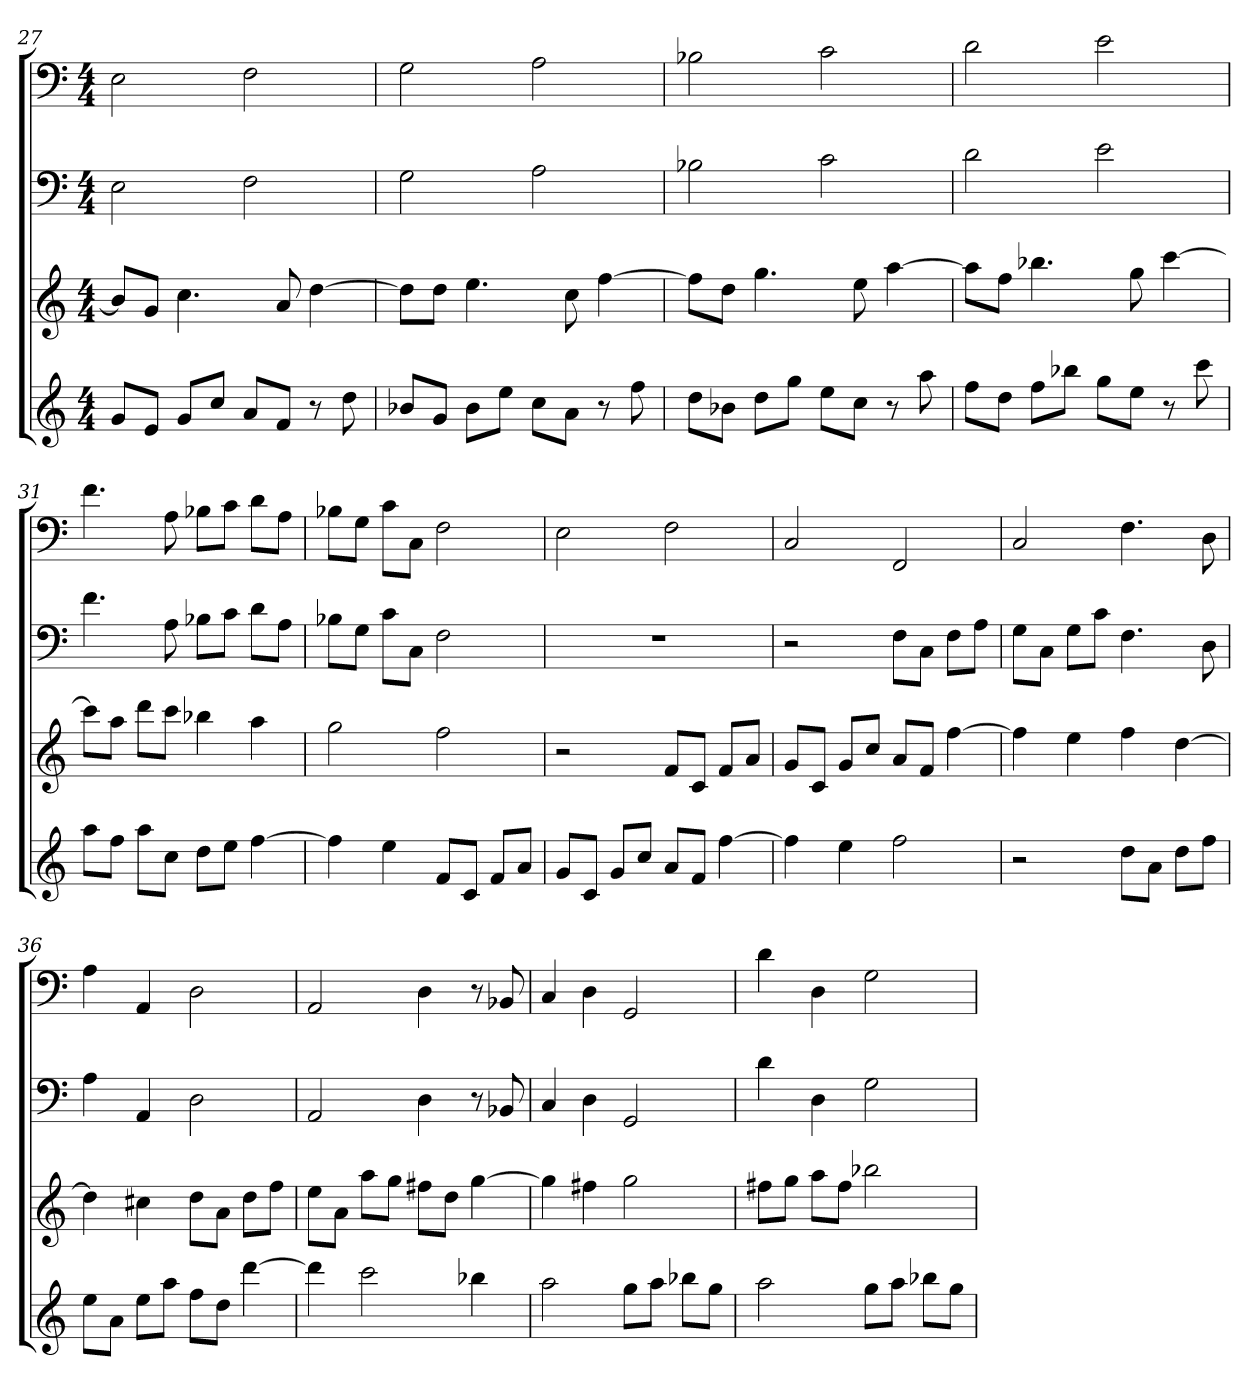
**kern	**kern	**kern	**kern
*part4	*part3	*part2	*part1
*staff4	*staff3	*staff2	*staff1
*k[]	*k[]	*k[]	*k[]
*a:	*a:	*a:	*a:
*M4/4	*M4/4	*M4/4	*M4/4
=27	=27	=27	=27
8gL	8b-L]	2E	2E
8eJ	8gJ	.	.
8gL	4.cc	.	.
8ccJ	.	.	.
8aL	.	2F	2F
8fJ	8a	.	.
8r	[4dd	.	.
8dd	.	.	.
=28	=28	=28	=28
8b-XL	8ddL]	2G	2G
8gJ	8ddJ	.	.
8b-L	4.ee	.	.
8eeJ	.	.	.
8ccL	.	2A	2A
8aJ	8cc	.	.
8r	[4ff	.	.
8ff	.	.	.
=29	=29	=29	=29
8ddL	8ffL]	2B-X	2B-X
8b-XJ	8ddJ	.	.
8ddL	4.gg	.	.
8ggJ	.	.	.
8eeL	.	2c	2c
8ccJ	8ee	.	.
8r	[4aa	.	.
8aa	.	.	.
=30	=30	=30	=30
8ffL	8aaL]	2d	2d
8ddJ	8ffJ	.	.
8ffL	4.bb-X	.	.
8bb-XJ	.	.	.
8ggL	.	2e	2e
8eeJ	8gg	.	.
8r	[4ccc	.	.
8ccc	.	.	.
=31	=31	=31	=31
8aaL	8cccL]	4.f	4.f
8ffJ	8aaJ	.	.
8aaL	8dddL	.	.
8ccJ	8cccJ	8A	8A
8ddL	4bb-X	8B-XL	8B-XL
8eeJ	.	8cJ	8cJ
[4ff	4aa	8dL	8dL
.	.	8AJ	8AJ
=32	=32	=32	=32
4ff]	2gg	8B-XL	8B-XL
.	.	8GJ	8GJ
4ee	.	8cL	8cL
.	.	8CJ	8CJ
8fL	2ff	2F	2F
8cJ	.	.	.
8fL	.	.	.
8aJ	.	.	.
=33	=33	=33	=33
8gL	2r	1r	2E
8cJ	.	.	.
8gL	.	.	.
8ccJ	.	.	.
8aL	8fL	.	2F
8fJ	8cJ	.	.
[4ff	8fL	.	.
.	8aJ	.	.
=34	=34	=34	=34
4ff]	8gL	2r	2C
.	8cJ	.	.
4ee	8gL	.	.
.	8ccJ	.	.
2ff	8aL	8FL	2FF
.	8fJ	8CJ	.
.	[4ff	8FL	.
.	.	8AJ	.
=35	=35	=35	=35
2r	4ff]	8GL	2C
.	.	8CJ	.
.	4ee	8GL	.
.	.	8cJ	.
8ddL	4ff	4.F	4.F
8aJ	.	.	.
8ddL	[4dd	.	.
8ffJ	.	8D	8D
=36	=36	=36	=36
8eeL	4dd]	4A	4A
8aJ	.	.	.
8eeL	4cc#X	4AA	4AA
8aaJ	.	.	.
8ffL	8ddL	2D	2D
8ddJ	8aJ	.	.
[4ddd	8ddL	.	.
.	8ffJ	.	.
=37	=37	=37	=37
4ddd]	8eeL	2AA	2AA
.	8aJ	.	.
2ccc	8aaL	.	.
.	8ggJ	.	.
.	8ff#XL	4D	4D
.	8ddJ	.	.
4bb-X	[4gg	8r	8r
.	.	8BB-X	8BB-X
=38	=38	=38	=38
2aa	4gg]	4C	4C
.	4ff#X	4D	4D
8ggL	2gg	2GG	2GG
8aaJ	.	.	.
8bb-XL	.	.	.
8ggJ	.	.	.
=39	=39	=39	=39
2aa	8ff#XL	4d	4d
.	8ggJ	.	.
.	8aaL	4D	4D
.	8ff#J	.	.
8ggL	2bb-X	2G	2G
8aaJ	.	.	.
8bb-XL	.	.	.
8ggJ	.	.	.
=	=	=	=
*-	*-	*-	*-
